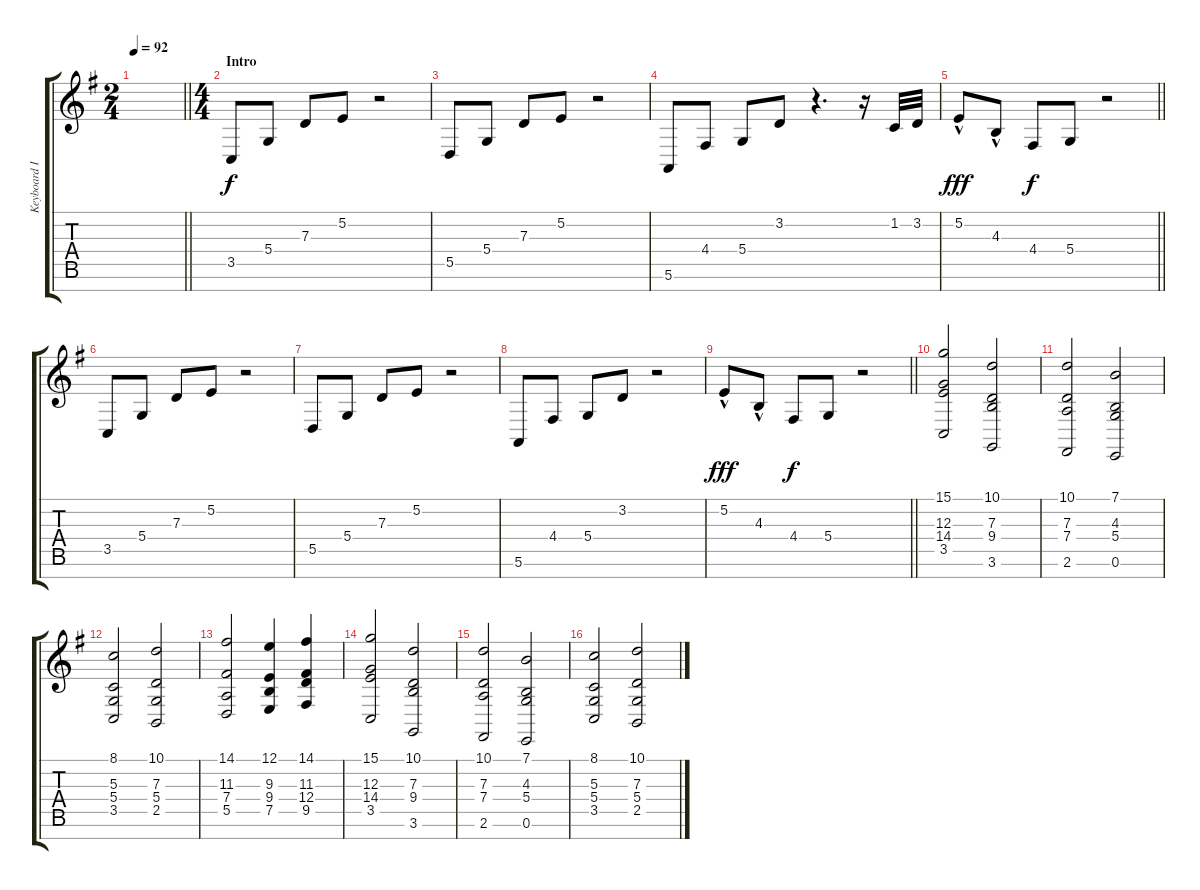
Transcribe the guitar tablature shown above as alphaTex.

\track ("Keyboard III" "Keyboard I") {instrument stringensemble1}
\staff {score tabs}
\tuning (E4 B3 G3 D3 A2 E2 B1) {hide}
\ts (2 4)
\tempo 92
\clef g2
\barLineRight lightlight
\ks g
|
\ts (4 4)
\section ("" "Intro")
3.5.8 5.4.8 7.3.8 5.2.8 r.2 |
5.5.8 5.4.8 7.3.8 5.2.8 r.2 |
5.6.8 4.4.8 5.4.8 3.2.8 r.4{d} r.16 1.2.32 3.2.32 |
\barLineRight lightlight
5.2{hac}.8{dy fff} 4.3{hac}.8 4.4.8{dy f} 5.4.8 r.2 |
\section ("" "")
3.5.8 5.4.8 7.3.8 5.2.8 r.2 |
5.5.8 5.4.8 7.3.8 5.2.8 r.2 |
5.6.8 4.4.8 5.4.8 3.2.8 r.2 |
\barLineRight lightlight
5.2{hac}.8{dy fff} 4.3{hac}.8 4.4.8{dy f} 5.4.8 r.2 |
\section ("" "")
(15.1 12.3 14.4 3.5).2 (10.1 7.3 9.4 3.6).2 |
(10.1 7.3 7.4 2.6).2 (7.1 4.3 5.4 0.6).2 |
(8.1 5.3 5.4 3.5).2 (10.1 7.3 5.4 2.5).2 |
(14.1 11.3 7.4 5.5).2 (12.1 9.3 9.4 7.5).4 (14.1 11.3 12.4 9.5).4 |
(15.1 12.3 14.4 3.5).2 (10.1 7.3 9.4 3.6).2 |
(10.1 7.3 7.4 2.6).2 (7.1 4.3 5.4 0.6).2 |
(8.1 5.3 5.4 3.5).2 (10.1 7.3 5.4 2.5).2
